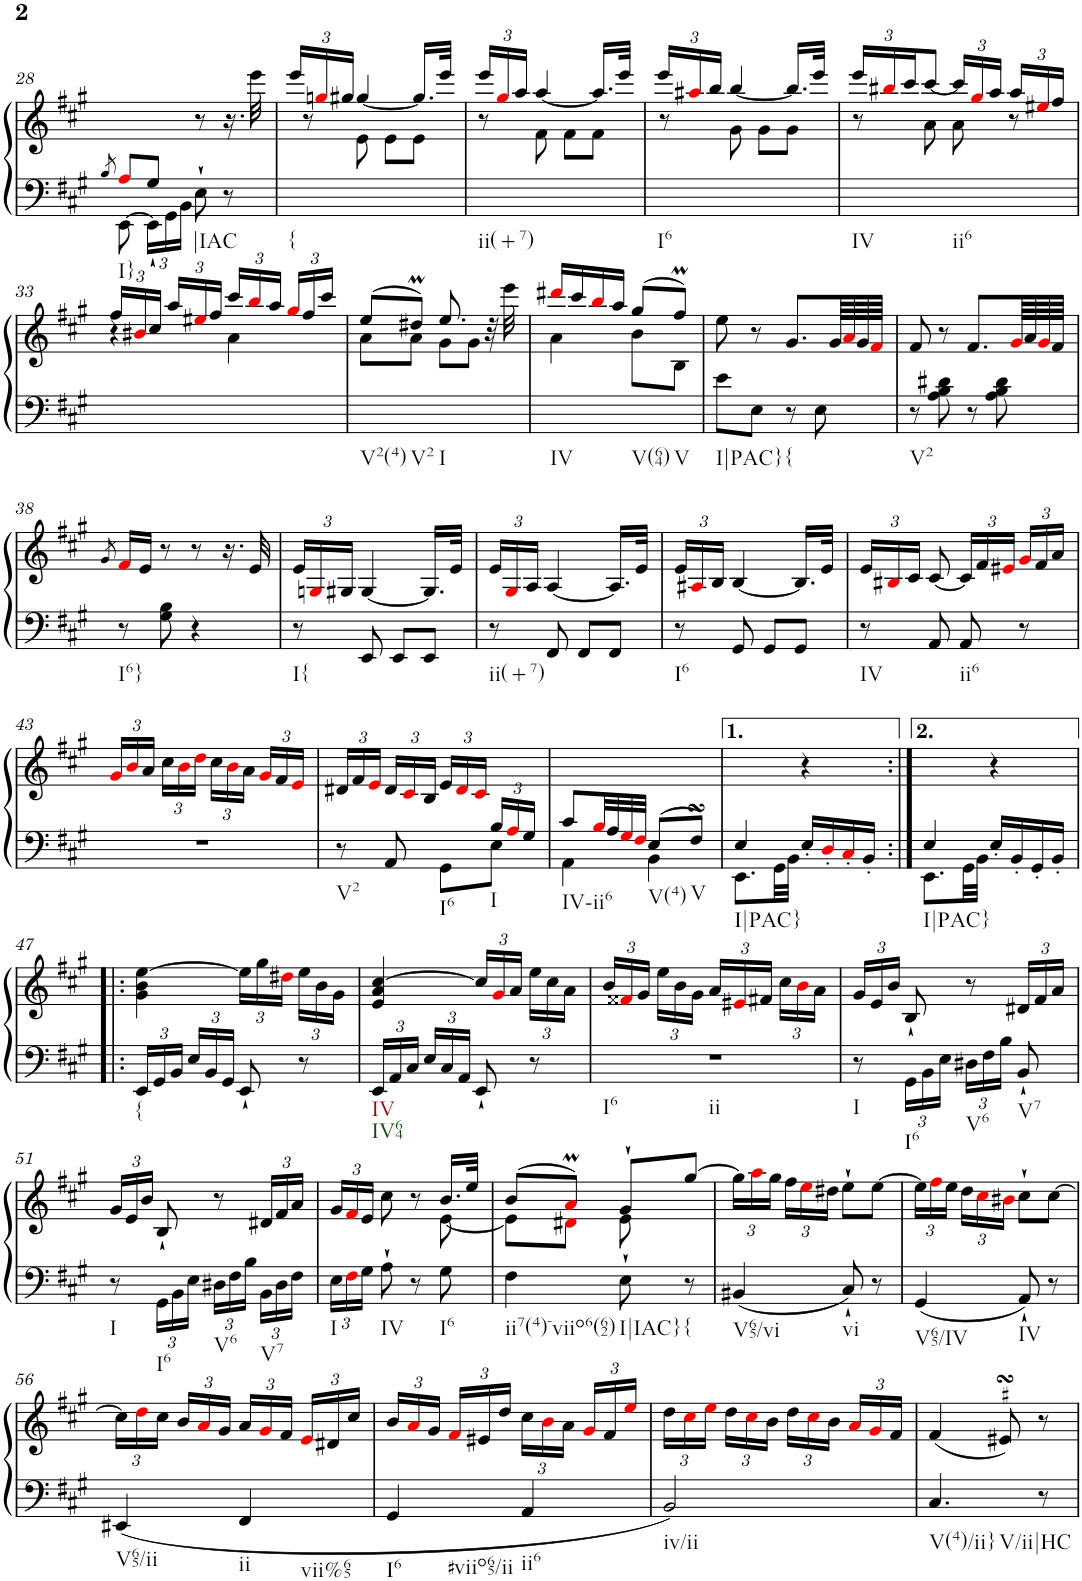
**kern	**kern
*part1	*part1
*staff2	*staff1
*I"Harpsichord	*
*I'Hch.	*
!!LO:PB:g=z
*clefF4	*clefG2
*k[f#c#g#]	*k[f#c#g#]
*M2/4	*M2/4
=28	=28
8qB/	.
*^	*
!LO:TX:b:t=I}	!	!
8Ai/L	[8EE\	4ryy
*	*Xbrackettup	*
8G#`/J	24EE\LL]	.
.	24GG#\	.
.	24BB\JJ	.
!LO:TX:b:t=|IAC	!	!
4ryy	8E`\	8r
.	8r	16.r
.	.	32eee\
*v	*v	*
=29	=29
*	*Xbrackettup
*	*^
!LO:TX:b:t={	!	!
8r	24eee/LL	8ryy
.	24ggni/	.
.	24gg#X/JJ	.
4.ryy	[4gg#/	8e\
.	.	8e\L
.	16.gg#/LL]	8e\J
.	32eee/JJk	.
=30	=30	=30
!LO:TX:b:t=ii(+7)	!	!
8r	24eee/LL	8ryy
.	24gg#i/	.
.	24aa/JJ	.
4.ryy	[4aa/	8f#\
.	.	8f#\L
.	16.aa/LL]	8f#\J
.	32eee/JJk	.
=31	=31	=31
!LO:TX:b:t=I6	!	!
8r	24eee/LL	8ryy
.	24aa#Xi/	.
.	24bb/JJ	.
4.ryy	[4bb/	8g#\
.	.	8g#\L
.	16.bb/LL]	8g#\J
.	32eee/JJk	.
=32	=32	=32
!LO:TX:b:t=IV	!	!
8r	24eee/LL	8ryy
.	24bb#Xi/	.
.	24ccc#/J	.
8ryy	[8ccc#/J	8a\
!LO:TX:b:t=ii6	!	!
8ryy	24ccc#/LL]	8a\
.	24gg#i/	.
.	24aa/JJ	.
8r	24aa/LL	8ryy
.	24ee#Xi/	.
.	24ff#/JJ	.
!!LO:LB:g=z	!!
=33	=33	=33
4r	24ff#/LL	4ryy
.	24b#Xi/	.
.	24cc#/JJ	.
.	24aa/LL	.
.	24ee#Xi/	.
.	24ff#/JJ	.
4ryy	24ccc#/LL	4a\
.	24bbi/	.
.	24aa/JJ	.
.	24gg#i/LL	.
.	24ff#/	.
.	24ccc#/JJ	.
=34	=34	=34
!LO:TX:b:t=V2(4)	!	!
8ryy	(>8ee/L	8a\L
!LO:TX:b:t=V2	!	!
8ryy	8dd#Xm/J)	8a\J
!LO:TX:b:t=I	!	!
4ryy	8.ee/	8g#\L
.	.	8g#\J
.	32r	.
.	32eee\	.
=35	=35	=35
!LO:TX:b:t=IV	!	!
4ryy	16ddd#Xi/LL	4a\
.	16ccc#/	.
.	16bbi/	.
.	16aa/JJ	.
!LO:TX:b:t=V(64)	!	!
8ryy	(>8gg#/L	8b\L
!LO:TX:b:t=V	!	!
8ryy	8ff#M/J)	8B\J
=36	=36	=36
!LO:TX:b:t=I|PAC}	!	!
*	*v	*v
8e\L	8ee\
8E\J	8r
!LO:TX:b:t={	!
8r	8.g#/L
8E\	.
.	64g#/LLL
.	64ai/
.	64g#/
.	64f#i/JJJJ
=37	=37
!LO:TX:b:t=V2	!
8r	8f#/
8A\ 8B\ 8d#X\	8r
8r	8.f#/L
8A\ 8B\ 8d#\	.
.	64g#i/LLL
.	64a/
.	64g#i/
.	64f#/JJJJ
!!LO:LB:g=z
=38	=38
.	8qg#/
!LO:TX:b:t=I6}	!
8r	16f#i/LL
.	16e/JJ
8G#\ 8B\	8r
4r	8r
.	16.r
.	32e/
=39	=39
!LO:TX:b:t=I{	!
8r	24e/LL
.	24Gni/
.	24G#X/JJ
8EE/	[4G#/
8EE/L	.
8EE/J	16.G#/LL]
.	32e/JJk
=40	=40
!LO:TX:b:t=ii(+7)	!
8r	24e/LL
.	24G#i/
.	24A/JJ
8FF#/	[4A/
8FF#/L	.
8FF#/J	16.A/LL]
.	32e/JJk
=41	=41
!LO:TX:b:t=I6	!
8r	24e/LL
.	24A#Xi/
.	24B/JJ
8GG#/	[4B/
8GG#/L	.
8GG#/J	16.B/LL]
.	32e/JJk
=42	=42
!LO:TX:b:t=IV	!
8r	24e/LL
.	24B#Xi/
.	24c#/JJ
8AA/	[8c#/
!LO:TX:b:t=ii6	!
8AA/	24c#/LL]
.	24f#/
.	24e#Xi/JJ
8r	24g#i/LL
.	24f#/
.	24a/JJ
!!LO:LB:g=z
=43	=43
2r	24g#i/LL
.	24bi/
.	24a/JJ
.	24cc#\LL
.	24bi\
.	24ddi\JJ
.	24cc#\LL
.	24bi\
.	24a\JJ
.	24g#i/LL
.	24f#/
.	24ei/JJ
=44	=44
*^	*
!LO:TX:b:t=V2	!	!
4.ryy	8r	24d#X/LL
.	.	24f#/
.	.	24ei/JJ
.	8AA/	24d#/LL
.	.	24c#i/
.	.	24B/JJ
!	!LO:TX:b:t=I6	!
.	8GG#\L	24e/LL
.	.	24d#i/
.	.	24c#i/JJ
!LO:TX:b:t=I	!	!
24B/LL	8E\J	8ryy
24Ai/	.	.
24G#/JJ	.	.
=45	=45	=45
!LO:TX:b:t=IV-ii6	!	!
8c#/L	4AA\	2ryy
32Bi/LL	.	.
32A/	.	.
32G#i/	.	.
32F#i/JJJ	.	.
!LO:TX:b:t=V(4)	!	!
!LO:TX:b:t=V	!	!
8E/L	4BB\	.
8F#sSSS/J	.	.
=46	=46	=46
!LO:TX:b:t=I|PAC}	!	!
4E/	8.EE\L	4ryy
.	32GG#\LL	.
.	32BB\JJJ	.
4ryy	16E'/LL	4r
.	16D'i/	.
.	16C#'i/	.
.	16BB'/JJ	.
=46X1:|!	=46X1:|!	=46X1:|!
!LO:TX:b:t=I|PAC}	!	!
4E/	8.EE\L	4ryy
.	32GG#\LL	.
.	32BB\JJJ	.
4ryy	16E'/LL	4r
.	16BB'/	.
.	16GG#'/	.
.	16BB'/JJ	.
!!LO:LB:g=z
=47!|:	=47!|:	=47!|:
!LO:TX:b:t={	!	!
*v	*v	*
24EE/LL	4g#\ 4b\ [4ee\
24GG#/	.
24BB/JJ	.
24E/LL	.
24BB/	.
24GG#/JJ	.
8EE`/	24ee\LL]
.	24gg#\
.	24dd#Xi\JJ
8r	24ee\LL
.	24b\
.	24g#\JJ
=48	=48
!LO:TX:b:t=IV	!
!LO:TX:b:t=IV64	!
24EE/LL	4e/ 4a/ [4cc#/
24AA/	.
24C#/JJ	.
24E/LL	.
24C#/	.
24AA/JJ	.
8EE`/	24cc#/LL]
.	24g#i/
.	24a/JJ
8r	24ee\LL
.	24cc#\
.	24a\JJ
=49	=49
!LO:TX:b:t=I6	!
!LO:TX:b:t=ii	!
2r	24b/LL
.	24f##Xi/
.	24g#/JJ
.	24ee\LL
.	24b\
.	24g#\JJ
.	24a/LL
.	24e#Xi/
.	24f#X/JJ
.	24cc#\LL
.	24bi\
.	24a\JJ
=50	=50
!LO:TX:b:t=I	!
8r	24g#/LL
.	24e/
.	24b/JJ
!LO:TX:b:t=I6	!
24GG#\LL	8B`/
24BB\	.
24E\JJ	.
!LO:TX:b:t=V6	!
24D#X\LL	8r
24F#\	.
24B\JJ	.
!LO:TX:b:t=V7	!
8BB`/	24d#X/LL
.	24f#/
.	24a/JJ
!!LO:LB:g=z
=51	=51
!LO:TX:b:t=I	!
8r	24g#/LL
.	24e/
.	24b/JJ
!LO:TX:b:t=I6	!
24GG#\LL	8B`/
24BB\	.
24E\JJ	.
!LO:TX:b:t=V6	!
24D#X\LL	8r
24F#\	.
24B\JJ	.
!LO:TX:b:t=V7	!
24BB\LL	24d#X/LL
24D#\	24f#/
24F#\JJ	24a/JJ
=52	=52
*	*^
!LO:TX:b:t=I	!	!
24E\LL	24g#/LL	4.ryy
24F#i\	24f#i/	.
24G#\JJ	24e/JJ	.
!LO:TX:b:t=IV	!	!
8A`\	8cc#\	.
8r	8r	.
!LO:TX:b:t=I6	!	!
8G#\	16.b/LL	[8e\
.	32ee/JJk	.
=53	=53	=53
!LO:TX:b:t=ii7(4)-viio6(62)	!	!
4F#\	(8b/L	8e\L]
.	8aMi/J)	8d#Xi\J
!LO:TX:b:t=I|IAC}	!	!
8E`\	8g#`/L	8e\
!LO:TX:b:t={	!	!
8r	[8gg#/J	8ryy
=54	=54	=54
!LO:TX:b:t=V65/vi	!	!
*	*v	*v
4BB#X/	24gg#\LL]
.	24aai\
.	24gg#\JJ
.	24ff#\LL
.	24eei\
.	24dd#X\JJ
!LO:TX:b:t=vi	!
8C#`/	8ee`\L
8r	[8ee\J
=55	=55
!LO:TX:b:t=V65/IV	!
4GG#/	24ee\LL]
.	24ff#i\
.	24ee\JJ
.	24dd\LL
.	24cc#i\
.	24b#Xi\JJ
!LO:TX:b:t=IV	!
8AA`/	8cc#`\L
8r	[8cc#\J
!!LO:LB:g=z
=56	=56
!LO:TX:b:t=V65/ii	!
4EE#X/	24cc#\LL]
.	24ddi\
.	24cc#\JJ
.	24b/LL
.	24ai/
.	24g#/JJ
!LO:TX:b:t=ii	!
!LO:TX:b:t=vii%65	!
4FF#/	24a/LL
.	24g#i/
.	24f#/JJ
.	24ei/LL
.	24d#X/
.	24cc#/JJ
=57	=57
!LO:TX:b:t=I6	!
!LO:TX:b:t=#viio65/ii	!
4GG#/	24b/LL
.	24ai/
.	24g#/JJ
.	24f#i/LL
.	24e#X/
.	24dd/JJ
!LO:TX:b:t=ii6	!
4AA/	24cc#\LL
.	24bi\
.	24a\JJ
.	24g#i/LL
.	24f#/
.	24eei/JJ
=58	=58
!LO:TX:b:t=iv/ii	!
2BB/	24dd\LL
.	24cc#i\
.	24eei\JJ
.	24dd\LL
.	24cc#i\
.	24b\JJ
.	24dd\LL
.	24cc#i\
.	24b\JJ
.	24ai/LL
.	24g#i/
.	24f#/JJ
=59	=59
!LO:TX:b:t=V(4)/ii}	!
!LO:TX:b:t=V/ii|HC	!
4.C#/	(4f#/
.	8d#Xi/sSSs 8e#X/sSSs)
8r	8r
=	=
*-	*-
